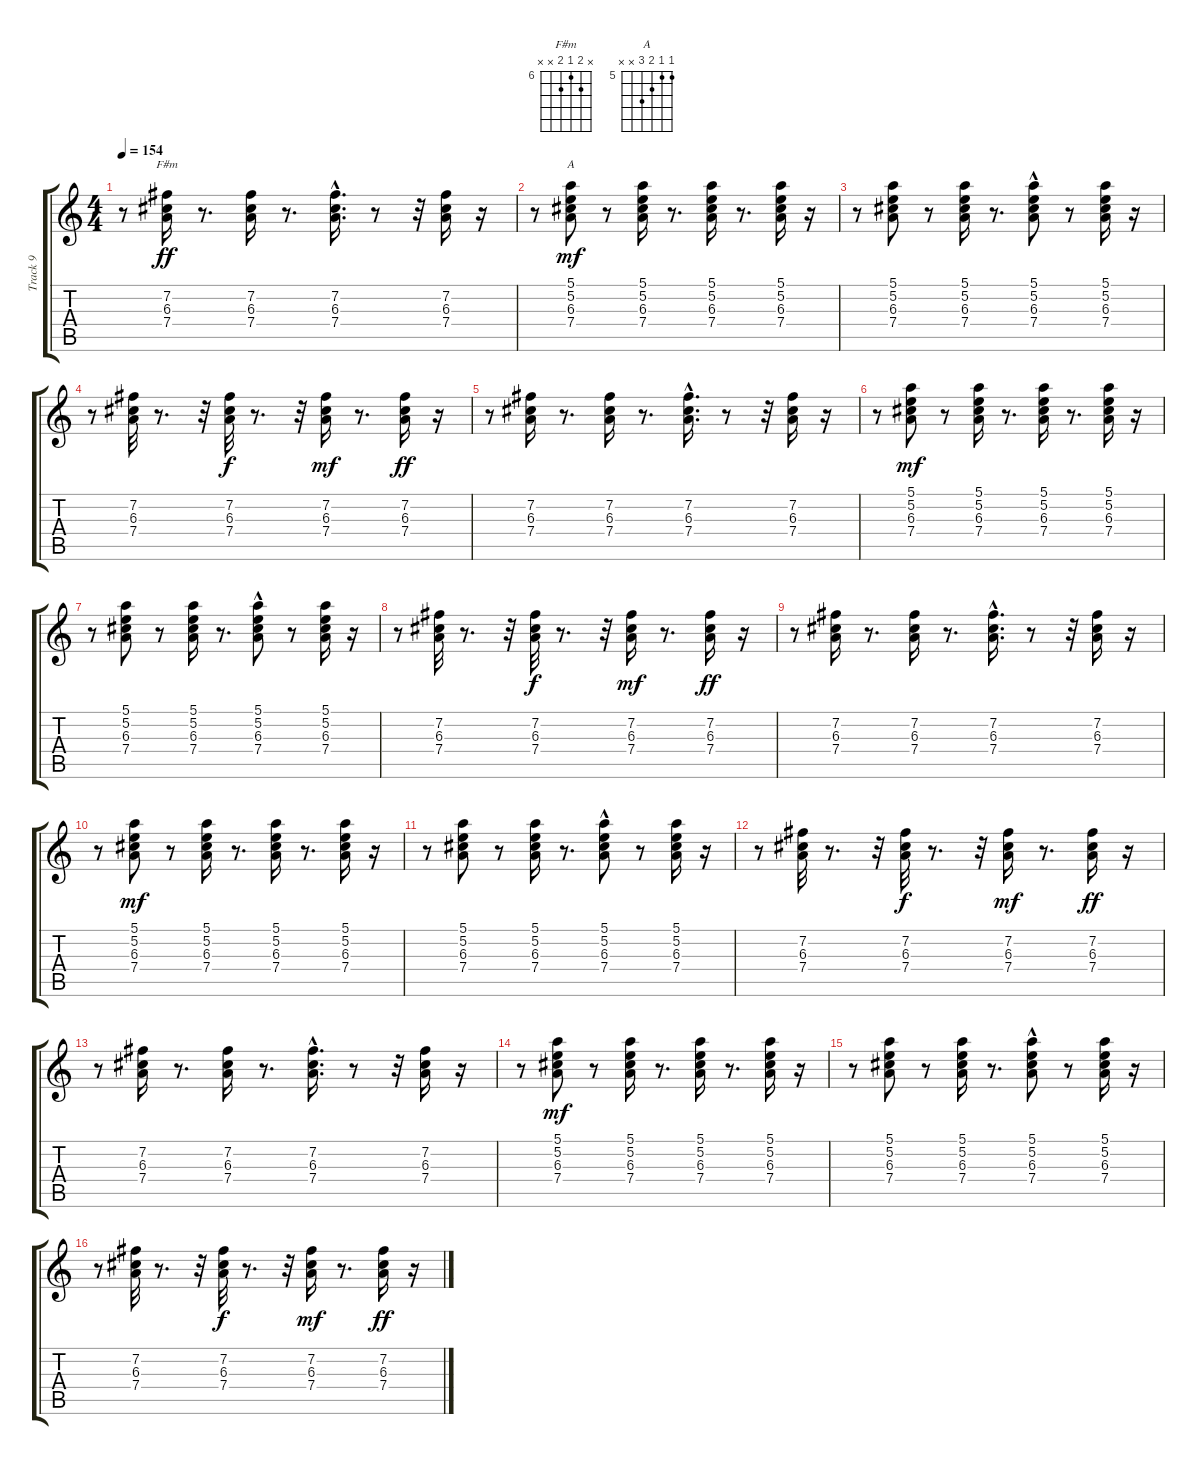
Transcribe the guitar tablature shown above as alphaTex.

\track ("Track 9" "Track 9") {instrument electricguitarclean}
\staff {score tabs}
\tuning (E4 B3 G3 D3 A2 E2) {hide}
\chord ("F#m" x 7 6 7 x x) {firstfret 6}
\chord ("A" 5 5 6 7 x x) {firstfret 5}
\ts (4 4)
\tempo 154
\clef g2
\ks c
r.8{dy ff} (7.2 6.3 7.4).16{ch "F#m"} r.8{d} (7.2 6.3 7.4).16 r.8{d} (7.2{hac} 6.3 7.4).16{d} r.8 r.32 (7.2 6.3 7.4).16 r.16 |
r.8 (5.1 5.2 6.3 7.4).8{ch "A" dy mf} r.8 (5.1 5.2 6.3 7.4).16 r.8{d} (5.1 5.2 6.3 7.4).16 r.8{d} (5.1 5.2 6.3 7.4).16 r.16 |
r.8 (5.1 5.2 6.3 7.4).8 r.8 (5.1 5.2 6.3 7.4).16 r.8{d} (5.1 5.2{hac} 6.3{hac} 7.4{hac}).8 r.8 (5.1 5.2 6.3 7.4).16 r.16 |
r.8 (7.2 6.3 7.4).32 r.8{d} r.32 (7.2 6.3 7.4).32{dy f} r.8{d} r.32 (7.2 6.3 7.4).16{dy mf} r.8{d} (7.2 6.3 7.4).16{dy ff} r.16 |
r.8 (7.2 6.3 7.4).16 r.8{d} (7.2 6.3 7.4).16 r.8{d} (7.2{hac} 6.3 7.4).16{d} r.8 r.32 (7.2 6.3 7.4).16 r.16 |
r.8 (5.1 5.2 6.3 7.4).8{dy mf} r.8 (5.1 5.2 6.3 7.4).16 r.8{d} (5.1 5.2 6.3 7.4).16 r.8{d} (5.1 5.2 6.3 7.4).16 r.16 |
r.8 (5.1 5.2 6.3 7.4).8 r.8 (5.1 5.2 6.3 7.4).16 r.8{d} (5.1 5.2{hac} 6.3{hac} 7.4{hac}).8 r.8 (5.1 5.2 6.3 7.4).16 r.16 |
r.8 (7.2 6.3 7.4).32 r.8{d} r.32 (7.2 6.3 7.4).32{dy f} r.8{d} r.32 (7.2 6.3 7.4).16{dy mf} r.8{d} (7.2 6.3 7.4).16{dy ff} r.16 |
r.8 (7.2 6.3 7.4).16 r.8{d} (7.2 6.3 7.4).16 r.8{d} (7.2{hac} 6.3 7.4).16{d} r.8 r.32 (7.2 6.3 7.4).16 r.16 |
r.8 (5.1 5.2 6.3 7.4).8{dy mf} r.8 (5.1 5.2 6.3 7.4).16 r.8{d} (5.1 5.2 6.3 7.4).16 r.8{d} (5.1 5.2 6.3 7.4).16 r.16 |
r.8 (5.1 5.2 6.3 7.4).8 r.8 (5.1 5.2 6.3 7.4).16 r.8{d} (5.1 5.2{hac} 6.3{hac} 7.4{hac}).8 r.8 (5.1 5.2 6.3 7.4).16 r.16 |
r.8 (7.2 6.3 7.4).32 r.8{d} r.32 (7.2 6.3 7.4).32{dy f} r.8{d} r.32 (7.2 6.3 7.4).16{dy mf} r.8{d} (7.2 6.3 7.4).16{dy ff} r.16 |
r.8 (7.2 6.3 7.4).16 r.8{d} (7.2 6.3 7.4).16 r.8{d} (7.2{hac} 6.3 7.4).16{d} r.8 r.32 (7.2 6.3 7.4).16 r.16 |
r.8 (5.1 5.2 6.3 7.4).8{dy mf} r.8 (5.1 5.2 6.3 7.4).16 r.8{d} (5.1 5.2 6.3 7.4).16 r.8{d} (5.1 5.2 6.3 7.4).16 r.16 |
r.8 (5.1 5.2 6.3 7.4).8 r.8 (5.1 5.2 6.3 7.4).16 r.8{d} (5.1 5.2{hac} 6.3{hac} 7.4{hac}).8 r.8 (5.1 5.2 6.3 7.4).16 r.16 |
r.8 (7.2 6.3 7.4).32 r.8{d} r.32 (7.2 6.3 7.4).32{dy f} r.8{d} r.32 (7.2 6.3 7.4).16{dy mf} r.8{d} (7.2 6.3 7.4).16{dy ff} r.16
